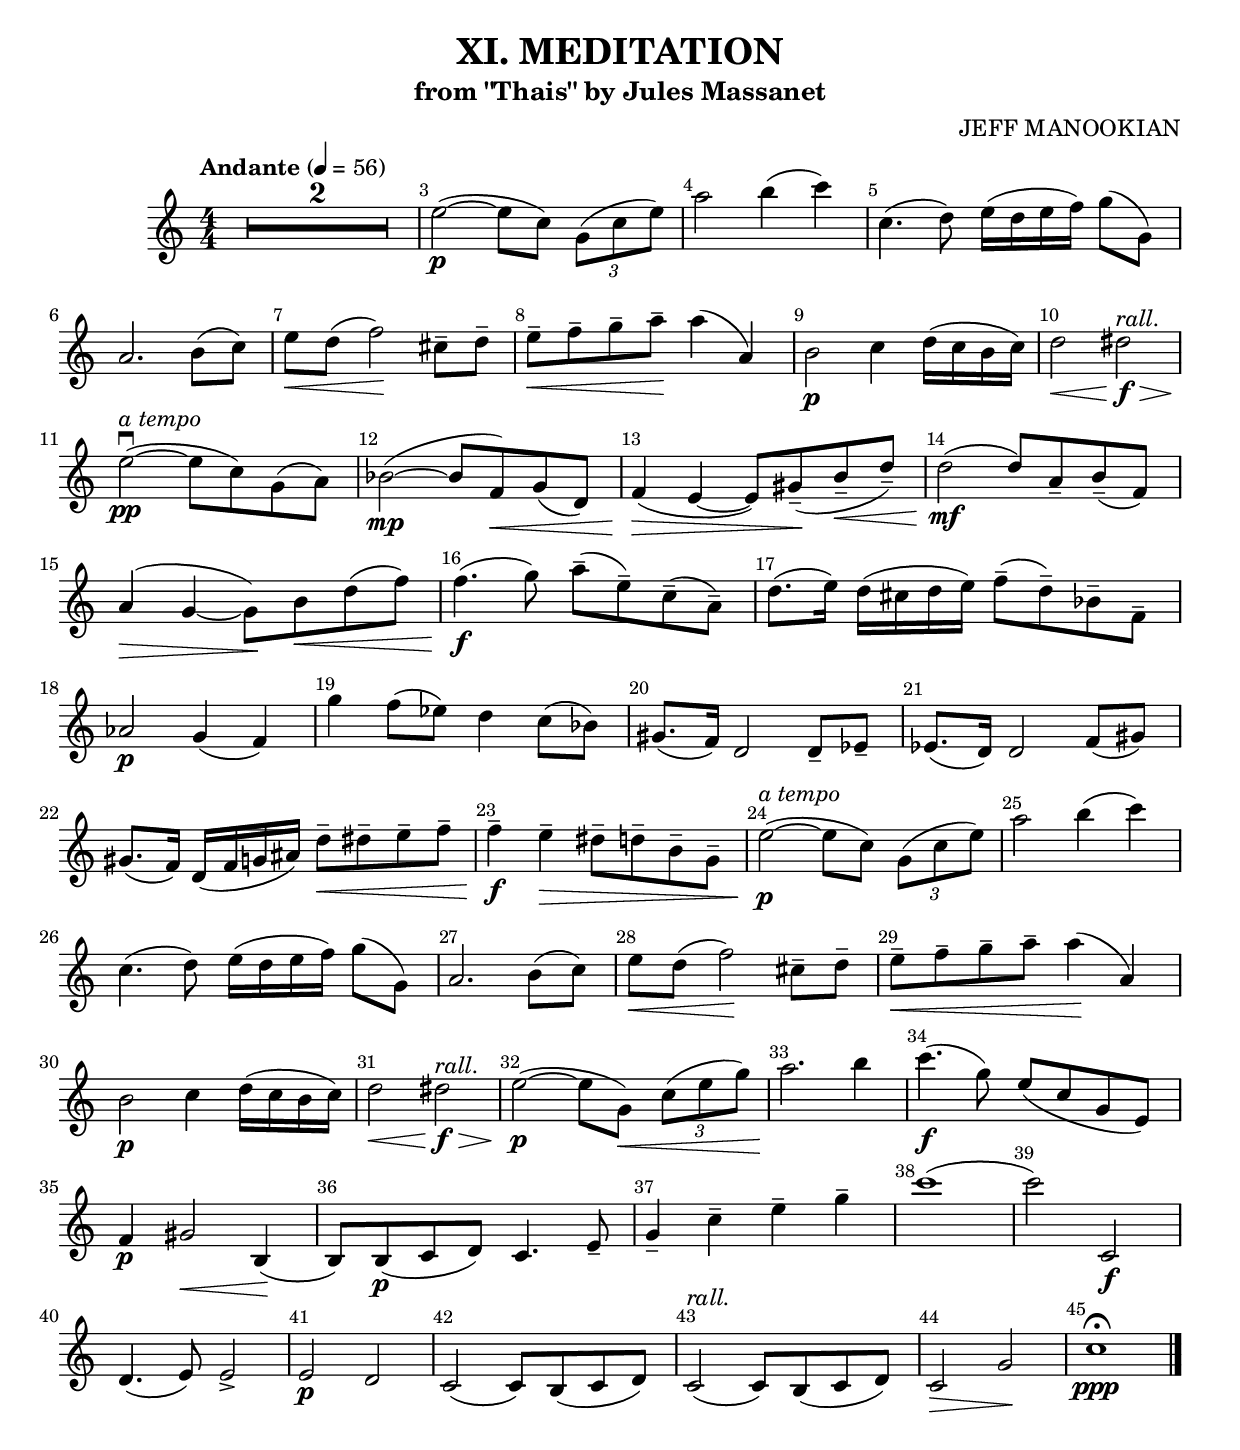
\version "2.18.2"
\header {
  title = "XI. MEDITATION"
  subtitle = "from \"Thais\" by Jules Massanet"
  arranger = "JEFF MANOOKIAN"
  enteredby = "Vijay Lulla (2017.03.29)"
}

\layout {
  \context {
    \Score
      \override BarNumber.break-visibility = ##(#f #t #t)
      \override MultiMeasureRest.expand-limit = #1
      \override SpacingSpanner.base-shortest-duration = #(ly:make-moment 1/20)
  }
}

voiceconsts = {
  \key c \major
  \numericTimeSignature
  \compressFullBarRests
  \tempo "Andante" 4 = 56
}

%% showLastLength = R1*8 %% show only last few measures!  %% Comment to typeset whole score!

\book {
  \score {
    \new Staff {
      \new Voice {
        \relative c'' {
          \voiceconsts
          \clef treble
          R1*2*4/4 |
          e2\p(~ e8 c) \tuplet 3/2 {g8( c e)} |
          a2 b4( c) |
          c,4.( d8) e16( d e f) g8( g,) |
          a2. b8( c) |
          e8\< d( f2)\! cis8-- d-- |
          e--\< f-- g-- a--\! a4( a,) |
          b2\p c4 d16( c b c) |
          d2\< dis2^\markup{\italic "rall."}\f\>|
          e2(~\pp\downbow^\markup{\italic "a tempo"} e8 c) g( a) |
          bes2(~\mp bes8 f)\< g( d) |
          f4(\> e~ e8) gis8--(\! b--\< d--) |
          d2(\mf d8) a-- b--( f) |
          a4(\> g4~ g8)\! b\< d( f) |
          f4.(\f g8) a--( e--) c--( a--) |
          d8.( e16) d16( cis d e) f8--( d--) bes-- f-- |
          aes2\p g4( f) |
          g'4 f8( ees) d4 c8( bes) |
          gis8.( f16) d2 d8-- ees-- |
          ees8.( d16) d2 f8( gis8) |
          gis8.( f16) d16( f g ais) d8--\< dis-- e-- f-- |
          f4--\f e--\> dis8-- d-- b-- g-- |
          e'2(~\p^\markup{\italic "a tempo"} e8 c) \tuplet 3/2 {g8( c e)} |
          a2 b4( c) |
          c,4.( d8) e16( d e f) g8( g,) |
          a2. b8( c) |
          e8\< d( f2)\! cis8-- d-- |
          e8--\< f-- g-- a-- a4(\! a,) |
          b2\p c4 d16( c b c) |
          d2\< dis2^\markup{\italic "rall."}\f\> |
          e2(~\p e8 g,)\< \tuplet 3/2 {c8( e g) } |
          a2.\! b4 |
          c4.(\f g8) e( c g e) |
          f4\p gis2\< b,4(\! |
          b8) b(\p c d) c4. e8-- |
          g4-- c-- e-- g-- |
          c1( |
          c2) c,,2\f |
          d4.( e8) e2-> |
          e2\p d2 |
          c2( c8) b( c d) |
          c2(^\markup{\italic "rall."} c8) b( c d) |
          c2\> g'2\! |
          c1\ppp\fermata

          \bar "|."
        }
      }
    }
    \layout{}
    \midi{}
  }
}

